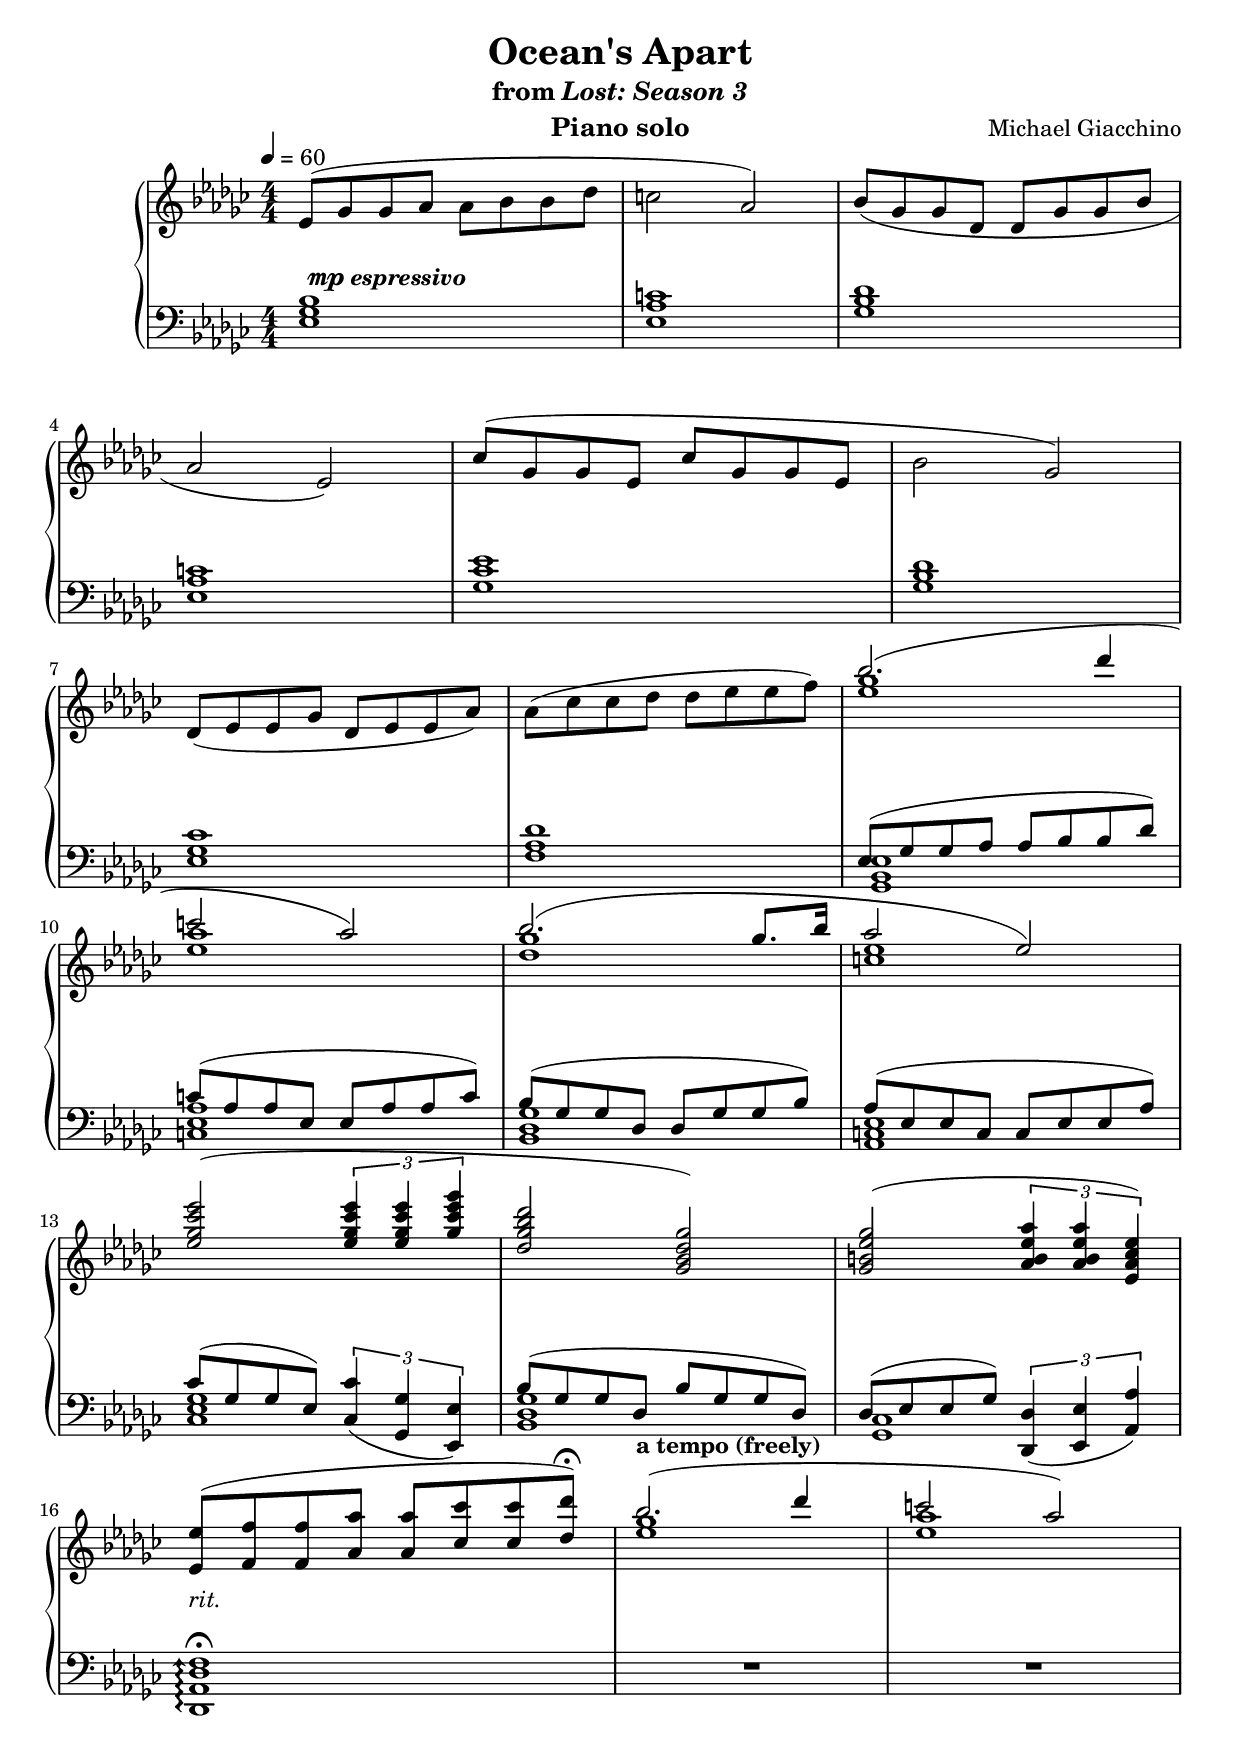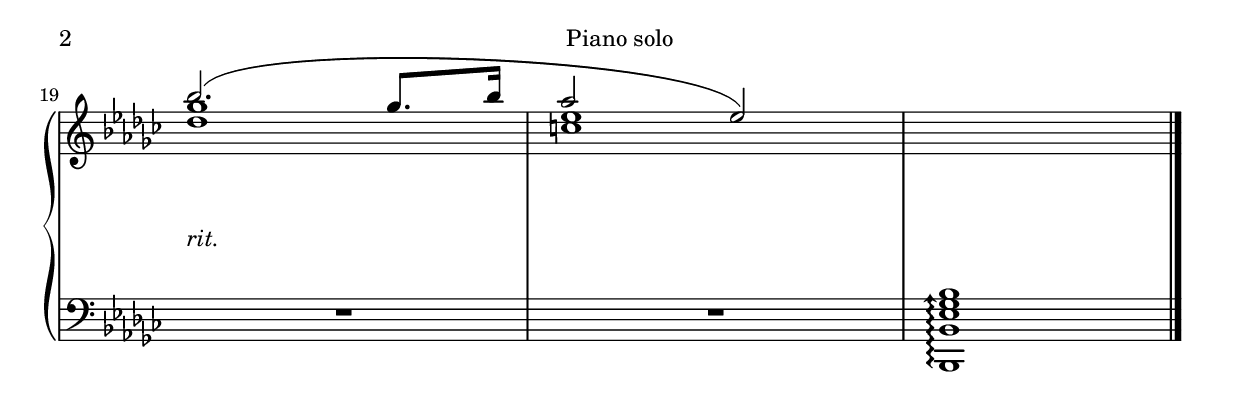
\version "2.12.2"

\header {
  title = "Ocean's Apart"
  subtitle = \markup { "from" \italic "Lost: Season 3" }
  composer = "Michael Giacchino"
  instrument = "Piano solo"
}

global = {
  \tempo 4 = 60
  \key ges \major
  \time 4/4
  \numericTimeSignature
}

upper = \relative c' {
  \clef treble
  es8( ges ges as as bes bes des
  c2 as)
  bes8( ges ges des des ges ges bes
  \break

  as2 es)
  ces'8( ges ges es ces' ges ges es
  bes'2 ges)
  \break
  des8( es es ges des es es as)
  as( ces ces des des es es f)

  <<
    {
      bes2.( des4
      \break

      c2 as)
      bes2.( ges8. bes16
      as2 es)
      \break

      <es ges ces es>2( \times 2/3 { <es ges ces es>4 <es ges ces es> <ges ces es ges> }
      <des ges bes des>2 <ges, bes des ges>)
      <ges b es ges>2( \times 2/3 { <as b es as>4 <as b es as> <es as ces es>) }
      \break

      <es' es,>8( <f f,> <f f,> <as as,>
      <as as,>8 <ces ces,> <ces ces,> <des des,>\fermata)
      bes2.^\markup { \bold "a tempo (freely)" }( des4
      c2 as)

      \break
      bes2.( ges8. bes16
      as2 es)
    }
  \\
    {
      <ges es>1
      <as es>
      <ges des>
      <es c>

      s1*4
      <es ges>1
      <es as>
      <ges des>
      <c, es>
    }
  >>

  s1
  \bar "|."
}

lower = \relative c {
  \clef bass
  <es ges bes>1
  <es as c>
  <ges bes des>
  <es as c>

  <ges ces es>
  <ges bes des>
  <es ges ces>
  <f as des>

  <<
    {
      es8( ges ges as as bes bes des)
      c( as as es es as as c)
      bes( ges ges des des ges ges bes)
      as( es es c c es es as)
      ces( ges ges es)
      \times 2/3 { <ces ces'>4_( <ges ges'> <es es'>) }
      bes''8( ges ges des bes' ges ges des)
      des8( es es ges) \times 2/3 { <des, des'>4_( <es es'> <as as'>) }
    }
  \\
    {
      <ges bes es>1
      <c es as>
      <ges' des bes>
      <es c as>
      <ces es ges>
      <ges' des bes>
      <ges, ces>
    }
  >>

  \arpeggioArrowUp
  <f' des as des,>1\arpeggio\fermata
  R1*4
  <bes ges es bes bes,>1\arpeggio
  \bar "|."
}

dynamics = {
  s32 s32*30-\markup{ \dynamic "mp" \bold \italic "espressivo" } s32
  s1*5
  s1\<
  s8 s8*2 s8\! s8\mf\> s8*2 s8\!
  s32 s32*30\mp s32
  s1*2
  s8\< s8*6 s8\!
  s1\f
  s1*2
  s32*2^"rit." s32*2\> s8*6 s8\!
  s32 s32*30\p s32
  s1
  s1-\markup { \italic "rit." }
}

pedal = {
}

\score {
  \new PianoStaff = "PianoStaff_pf" <<
    \new Staff = "Staff_pfUpper" << \global \upper >>
    \new Dynamics = "Dynamics_pf" \dynamics
    \new Staff = "Staff_pfLower" << \global \lower >>
    \new Dynamics = "pedal" \pedal
  >>

  \layout {
    % define Dynamics context
    \context {
      \type "Engraver_group"
      \name Dynamics
      \alias Voice
      \consists "Output_property_engraver"
      \consists "Piano_pedal_engraver"
      \consists "Script_engraver"
      \consists "New_dynamic_engraver"
      \consists "Dynamic_align_engraver"
      \consists "Text_engraver"
      \consists "Skip_event_swallow_translator"
      \consists "Axis_group_engraver"

      pedalSustainStrings = #'("Ped." "*Ped." "*")
      pedalUnaCordaStrings = #'("una corda" "" "tre corde")
      \override DynamicLineSpanner #'Y-offset = #0
      \override TextScript #'font-shape = #'italic
      \override VerticalAxisGroup #'minimum-Y-extent = #'(-1 . 1)
    }
    % modify PianoStaff context to accept Dynamics context
    \context {
      \PianoStaff
      \accepts Dynamics
    }
  }
}

\score {
  \unfoldRepeats {
    \new PianoStaff = "PianoStaff_pf" <<
      \new Staff = "Staff_pfUpper" << \global \upper \dynamics \pedal >>
      \new Staff = "Staff_pfLower" << \global \lower \dynamics \pedal >>
    >>
  }
  \midi { }
}
